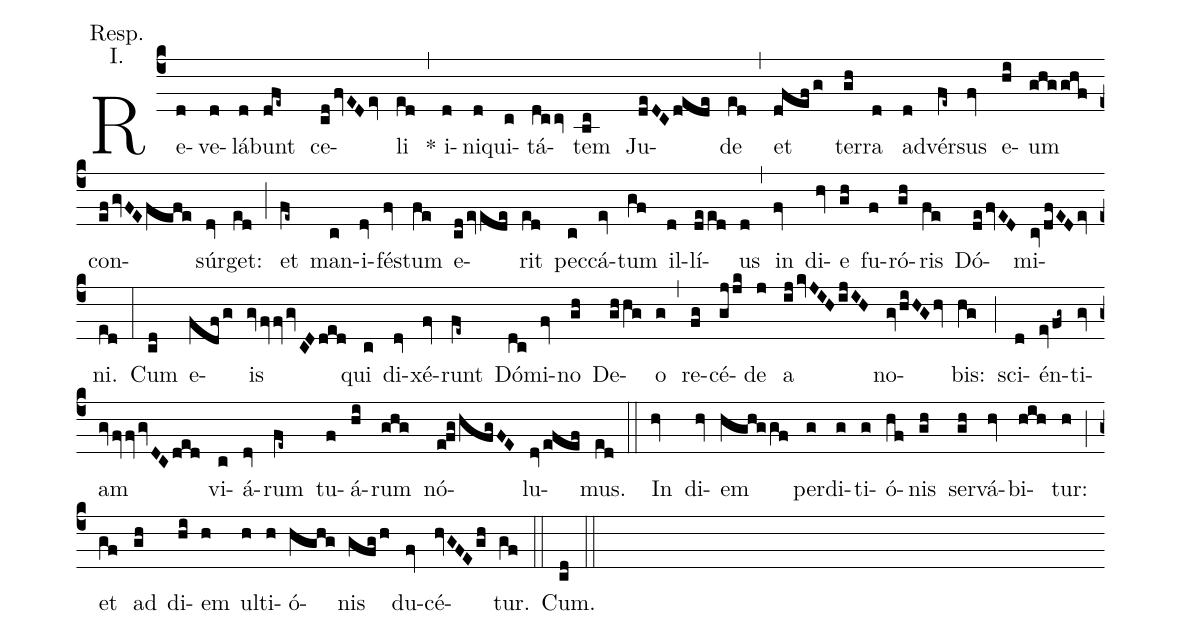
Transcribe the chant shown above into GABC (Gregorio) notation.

annotation: Resp.;
annotation: I.;
%%
(c4) Re(d)ve(d)lá(d)bunt(dfe~) ce(cdfvEDev)li(ed) (,)
* i(d)ni(d)qui(c)tá(dccv)tem(bc) Ju(deDCdede)de(ed) (,)
et(dfefg) ter(gh)ra(d) ad(d)vér(fe~)sus(fv) e(hi)um(ghgghf) con(efgvFEfefe)súr(dv)get:(ed) (;)
et(fe~) man(c)i(dv)fés(fv)tum(fe) e(cdevede)rit(ed) pec(c)cá(ev)tum(gf) il(d)lí(deed)us(d) (,)
in(fv) di(hv)e(gh) fu(f)ró(gh)ris(fe) Dó(defvED)mi(cvdfEDev)ni.(ed) (:)
Cum(cd) e(fdfg)is(gvfvfvgvCDded) qui(c) di(dv)xé(fv)runt(fe~) Dó(dc)mi(fv)no(gh) De(ghhg)o(g) (,)
re(fg)cé(gjjk)de(j) a(ijkvJIHijIH) no(gvhiHGhv)bis:(hg) (;)
sci(d)én(evfg~)ti(gv)am(gvfvfvgvDCded) vi(c)á(dv)rum(fe~) tu(f)á(hi)rum(ghg) nó(efghfgFE)lu(dvefef)mus.(ed) (::)
In(hv) di(hv)em(hghggf) per(g)di(g)ti(g)ó(hf)nis(gh) ser(gh)vá(hv)bi(hih)tur:(h) (;)
et(gf) ad(gh) di(hi)em(h) ul(h)ti(h)ó(hghg)nis(gfgh) du(fv)cé(hvGFEgh)tur.(gf) (::)
Cum.(cd) (::)
